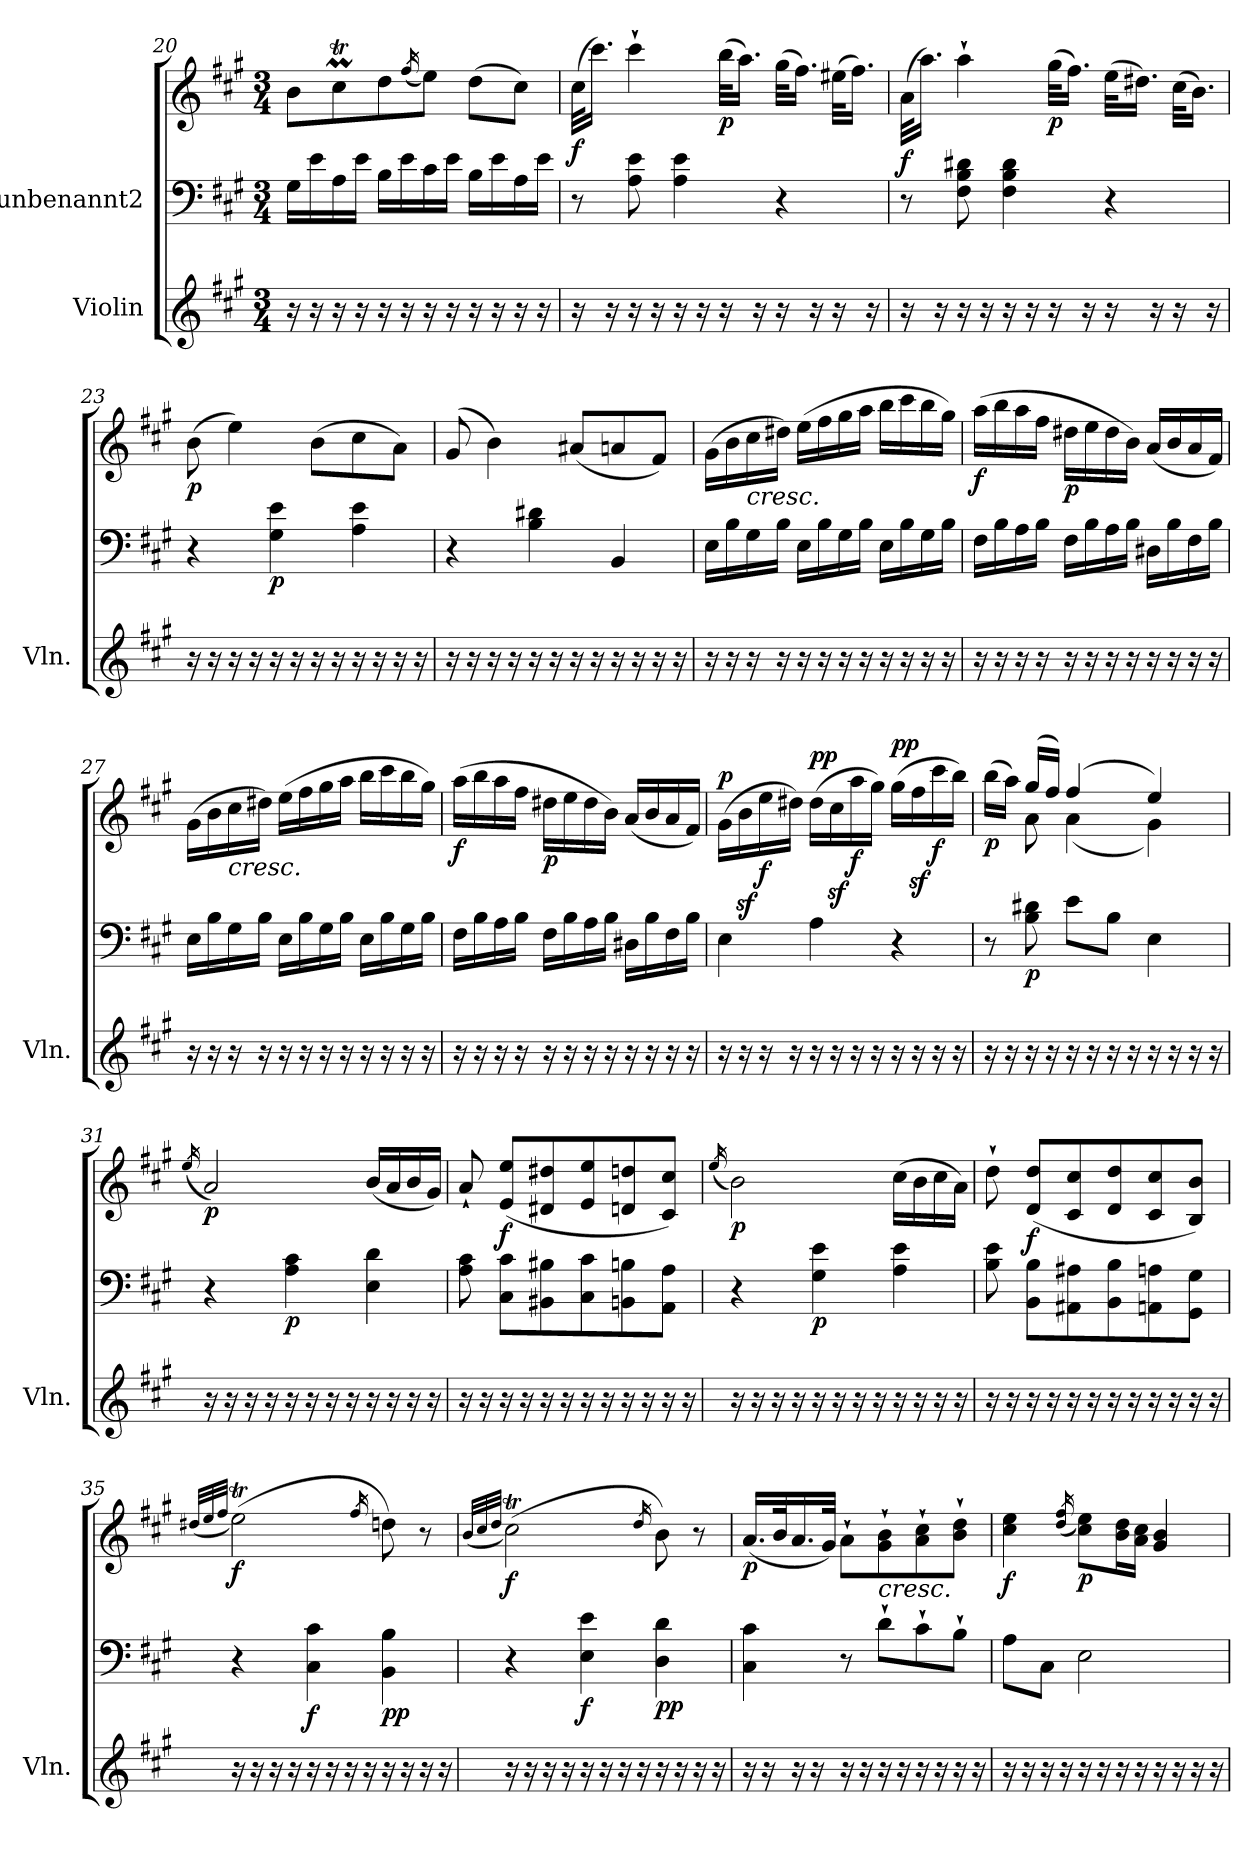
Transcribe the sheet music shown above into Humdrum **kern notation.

**kern	**kern	**kern	**dynam
*part2	*part1	*part1	*part1
*staff3	*staff2	*staff1	*staff1/2
*I"Violin	*I"unbenannt2	*	*
*I'Vln.	*	*	*
*clefG2	*clefF4	*clefG2	*
*k[f#c#g#]	*k[f#c#g#]	*k[f#c#g#]	*
*M3/4	*M3/4	*M3/4	*
=20	=20	=20	=20
16r	16G#\LL	8b\L	.
16r	16e\	.	.
16r	16A\	8cc#mt\	.
16r	16e\JJ	.	.
16r	16B\LL	8dd\	.
16r	16e\	.	.
.	.	(<16qff#/	.
16r	16c#\	8ee\J)	.
16r	16e\JJ	.	.
16r	16B\LL	(>8dd\L	.
16r	16e\	.	.
16r	16A\	8cc#\J)	.
16r	16e\JJ	.	.
!!LO:LB:g=z
=21	=21	=21	=21
!	!	!	!LO:DY:b
16r	8r	(>32cc#\KLL	f
.	.	16.ccc#\JJ)	.
16r	.	.	.
16r	8A\ 8e\	4ccc#`\	.
16r	.	.	.
16r	4A\ 4e\	.	.
16r	.	.	.
!	!	!	!LO:DY:b
16r	.	(>32bb\KLL	p
.	.	16.aa\JJ)	.
16r	.	.	.
16r	4r	(>32gg#\KLL	.
.	.	16.ff#\JJ)	.
16r	.	.	.
16r	.	(>32ee#X\KLL	.
.	.	16.ff#\JJ)	.
16r	.	.	.
=22	=22	=22	=22
!	!	!	!LO:DY:a=2
16r	8r	(>32a\KLL	f
.	.	16.aa\JJ)	.
16r	.	.	.
16r	8F#\ 8B\ 8d#X\	4aa`\	.
16r	.	.	.
16r	4F#\ 4B\ 4d#\	.	.
16r	.	.	.
!	!	!	!LO:DY:b
16r	.	(>32gg#\KLL	p
.	.	16.ff#\JJ)	.
16r	.	.	.
16r	4r	(>32ee\KLL	.
.	.	16.dd#X\JJ)	.
16r	.	.	.
16r	.	(>32cc#\KLL	.
.	.	16.b\JJ)	.
16r	.	.	.
=23	=23	=23	=23
!	!	!	!LO:DY:b
16r	4r	(>8b\	p
16r	.	.	.
16r	.	4ee\)	.
16r	.	.	.
!	!	!	!LO:DY:b=2
16r	4G#\ 4e\	.	p
16r	.	.	.
16r	.	(>8b\L	.
16r	.	.	.
16r	4A\ 4e\	8cc#\	.
16r	.	.	.
16r	.	8a\J)	.
16r	.	.	.
=24	=24	=24	=24
16r	4r	(<8g#/	.
16r	.	.	.
16r	.	4b\)	.
16r	.	.	.
16r	4B\ 4d#X\	.	.
16r	.	.	.
16r	.	(<8a#X/L	.
16r	.	.	.
16r	4BB/	8an/	.
16r	.	.	.
16r	.	8f#/J)	.
16r	.	.	.
!!LO:PB:g=z
=25	=25	=25	=25
16r	16E\LL	(>16g#\LL	.
16r	16B\	16b\	.
!	!	!LO:TX:b:i:t=cresc.	!
16r	16G#\	16cc#\	.
16r	16B\JJ	16dd#X\JJ)	.
16r	16E\LL	(>16ee\LL	.
16r	16B\	16ff#\	.
16r	16G#\	16gg#\	.
16r	16B\JJ	16aa\JJ	.
16r	16E\LL	16bb\LL	.
16r	16B\	16ccc#\	.
16r	16G#\	16bb\	.
16r	16B\JJ	16gg#\JJ)	.
=26	=26	=26	=26
!	!	!	!LO:DY:b
16r	16F#\LL	(>16aa\LL	f
16r	16B\	16bb\	.
16r	16A\	16aa\	.
16r	16B\JJ	16ff#\JJ	.
!	!	!	!LO:DY:b
16r	16F#\LL	16dd#X\LL	p
16r	16B\	16ee\	.
16r	16A\	16dd#\	.
16r	16B\JJ	16b\JJ)	.
16r	16D#X\LL	(<16a/LL	.
16r	16B\	16b/	.
16r	16F#\	16a/	.
16r	16B\JJ	16f#/JJ)	.
=27	=27	=27	=27
16r	16E\LL	(>16g#\LL	.
16r	16B\	16b\	.
!	!	!LO:TX:b:i:t=cresc.	!
16r	16G#\	16cc#\	.
16r	16B\JJ	16dd#X\JJ)	.
16r	16E\LL	(>16ee\LL	.
16r	16B\	16ff#\	.
16r	16G#\	16gg#\	.
16r	16B\JJ	16aa\JJ	.
16r	16E\LL	16bb\LL	.
16r	16B\	16ccc#\	.
16r	16G#\	16bb\	.
16r	16B\JJ	16gg#\JJ)	.
!!LO:LB:g=z
=28	=28	=28	=28
!	!	!	!LO:DY:b
16r	16F#\LL	(<16aa\LL	f
16r	16B\	16bb\	.
16r	16A\	16aa\	.
16r	16B\JJ	16ff#\JJ	.
!	!	!	!LO:DY:b
16r	16F#\LL	16dd#X\LL	p
16r	16B\	16ee\	.
16r	16A\	16dd#\	.
16r	16B\JJ	16b\JJ)	.
16r	16D#X\LL	(<16a/LL	.
16r	16B\	16b/	.
16r	16F#\	16a/	.
16r	16B\JJ	16f#/JJ)	.
=29	=29	=29	=29
!	!	!	!LO:DY:a
16r	4E\	(>16g#\LL	p
16r	.	16bz>\	.
!	!	!	!LO:DY:b
16r	.	16ee\	f
16r	.	16dd#X\JJ)	.
!	!	!	!LO:DY:a
!	!	!	!LO:DY:n=1:b
16r	4A\	(>16dd#\LL	p p
16r	.	16cc#z>\	.
!	!	!	!LO:DY:n=2:b
16r	.	16aa\	f
16r	.	16gg#\JJ)	.
!	!	!	!LO:DY:n=3:b
!	!	!	!LO:DY:n=4:a
16r	4r	(>16gg#\LL	p p
16r	.	16ff#z>\	.
!	!	!	!LO:DY:n=5:b
16r	.	16ccc#\	f
16r	.	16bb\JJ)	.
=30	=30	=30	=30
*	*	*^	*
!	!	!	!	!LO:DY:b
16r	8r	(>16bb\LL	8ryy	p
16r	.	16aa\JJ)	.	.
!	!	!	!	!LO:DY:b=2
16r	8B\ 8d#X\	(>16gg#/LL	8a\	p
16r	.	16ff#/JJ)	.	.
16r	8e\L	(>4ff#/	(<4a\	.
16r	.	.	.	.
16r	8B\J	.	.	.
16r	.	.	.	.
16r	4E\	4ee/)	4g#\)	.
16r	.	.	.	.
16r	.	.	.	.
16r	.	.	.	.
*	*	*v	*v	*
!!LO:LB:g=z
=31	=31	=31	=31
.	.	(<16qee/	.
!	!	!	!LO:DY:b
16r	4r	2a/)	p
16r	.	.	.
16r	.	.	.
16r	.	.	.
!	!	!	!LO:DY:b=2
16r	4A\ 4c#\	.	p
16r	.	.	.
16r	.	.	.
16r	.	.	.
16r	4E\ 4d\	(<16b/LL	.
16r	.	16a/	.
16r	.	16b/	.
16r	.	16g#/JJ)	.
=32	=32	=32	=32
16r	8A\ 8c#\	8a`/	.
16r	.	.	.
!	!	!	!LO:DY:b
16r	8C#\ 8c#\L	(<8e/ 8ee/L	f
16r	.	.	.
16r	8BB#X\ 8B#X\	8d#X/ 8dd#X/	.
16r	.	.	.
16r	8C#\ 8c#\	8e/ 8ee/	.
16r	.	.	.
16r	8BBn\ 8Bn\	8dn/ 8ddn/	.
16r	.	.	.
16r	8AA\ 8A\J	8c#/ 8cc#/J)	.
16r	.	.	.
=33	=33	=33	=33
.	.	(<16qee/	.
!	!	!	!LO:DY:b
16r	4r	2b\)	p
16r	.	.	.
16r	.	.	.
16r	.	.	.
!	!	!	!LO:DY:b=2
16r	4G#\ 4e\	.	p
16r	.	.	.
16r	.	.	.
16r	.	.	.
16r	4A\ 4e\	(>16cc#\LL	.
16r	.	16b\	.
16r	.	16cc#\	.
16r	.	16a\JJ)	.
=34	=34	=34	=34
16r	8B\ 8e\	8dd`\	.
16r	.	.	.
!	!	!	!LO:DY:b
16r	8BB\ 8B\L	(<8d/ 8dd/L	f
16r	.	.	.
16r	8AA#X\ 8A#X\	8c#/ 8cc#/	.
16r	.	.	.
16r	8BB\ 8B\	8d/ 8dd/	.
16r	.	.	.
16r	8AAn\ 8An\	8c#/ 8cc#/	.
16r	.	.	.
16r	8GG#\ 8G#\J	8B/ 8b/J)	.
16r	.	.	.
!!LO:LB:g=z
=35	=35	=35	=35
.	.	(<32qdd#X/LLL	.
.	.	32qee/	.
.	.	32qff#/JJJ	.
!	!	!	!LO:DY:b
16r	4r	(>2eeT\)	f
16r	.	.	.
16r	.	.	.
16r	.	.	.
!	!	!	!LO:DY:b=2
16r	4C#\ 4c#\	.	f
16r	.	.	.
16r	.	.	.
16r	.	.	.
.	.	16qff#/	.
!	!	!	!LO:DY:b=2
!	!	!	!LO:DY:n=1:b
16r	4BB\ 4B\	8ddn\)	p p
16r	.	.	.
16r	.	8r	.
16r	.	.	.
=36	=36	=36	=36
.	.	(<32qb/LLL	.
.	.	32qcc#/	.
.	.	32qdd/JJJ	.
!	!	!	!LO:DY:b
16r	4r	(>2cc#t\)	f
16r	.	.	.
16r	.	.	.
16r	.	.	.
!	!	!	!LO:DY:b=2
16r	4E\ 4e\	.	f
16r	.	.	.
16r	.	.	.
16r	.	.	.
.	.	16qdd/	.
!	!	!	!LO:DY:b=2
!	!	!	!LO:DY:n=1:b
16r	4D\ 4d\	8b\)	p p
16r	.	.	.
16r	.	8r	.
16r	.	.	.
=37	=37	=37	=37
!	!	!	!LO:DY:b
16r	4C#\ 4c#\	(<16.a/LL	p
16r	.	.	.
.	.	32b/K	.
16r	.	16.a/	.
16r	.	.	.
.	.	32g#/JJk)	.
16r	8r	8a`\L	.
16r	.	.	.
!	!	!LO:TX:b:i:t=cresc.	!
16r	8d`\L	8g#\` 8b\`	.
16r	.	.	.
16r	8c#`\	8a\` 8cc#\`	.
16r	.	.	.
16r	8B`\J	8b\` 8dd\`J	.
16r	.	.	.
=38	=38	=38	=38
!	!	!	!LO:DY:b
16r	8A\L	4cc#\ 4ee\	f
16r	.	.	.
16r	8C#\J	.	.
16r	.	.	.
.	.	(<16qdd/ 16qff#/	.
!	!	!	!LO:DY:b
16r	2E\	8cc#\ 8ee\L)	p
16r	.	.	.
16r	.	16b\ 16dd\L	.
16r	.	16a\ 16cc#\JJ	.
16r	.	4g#/ 4b/	.
16r	.	.	.
16r	.	.	.
16r	.	.	.
=	=	=	=
*-	*-	*-	*-
